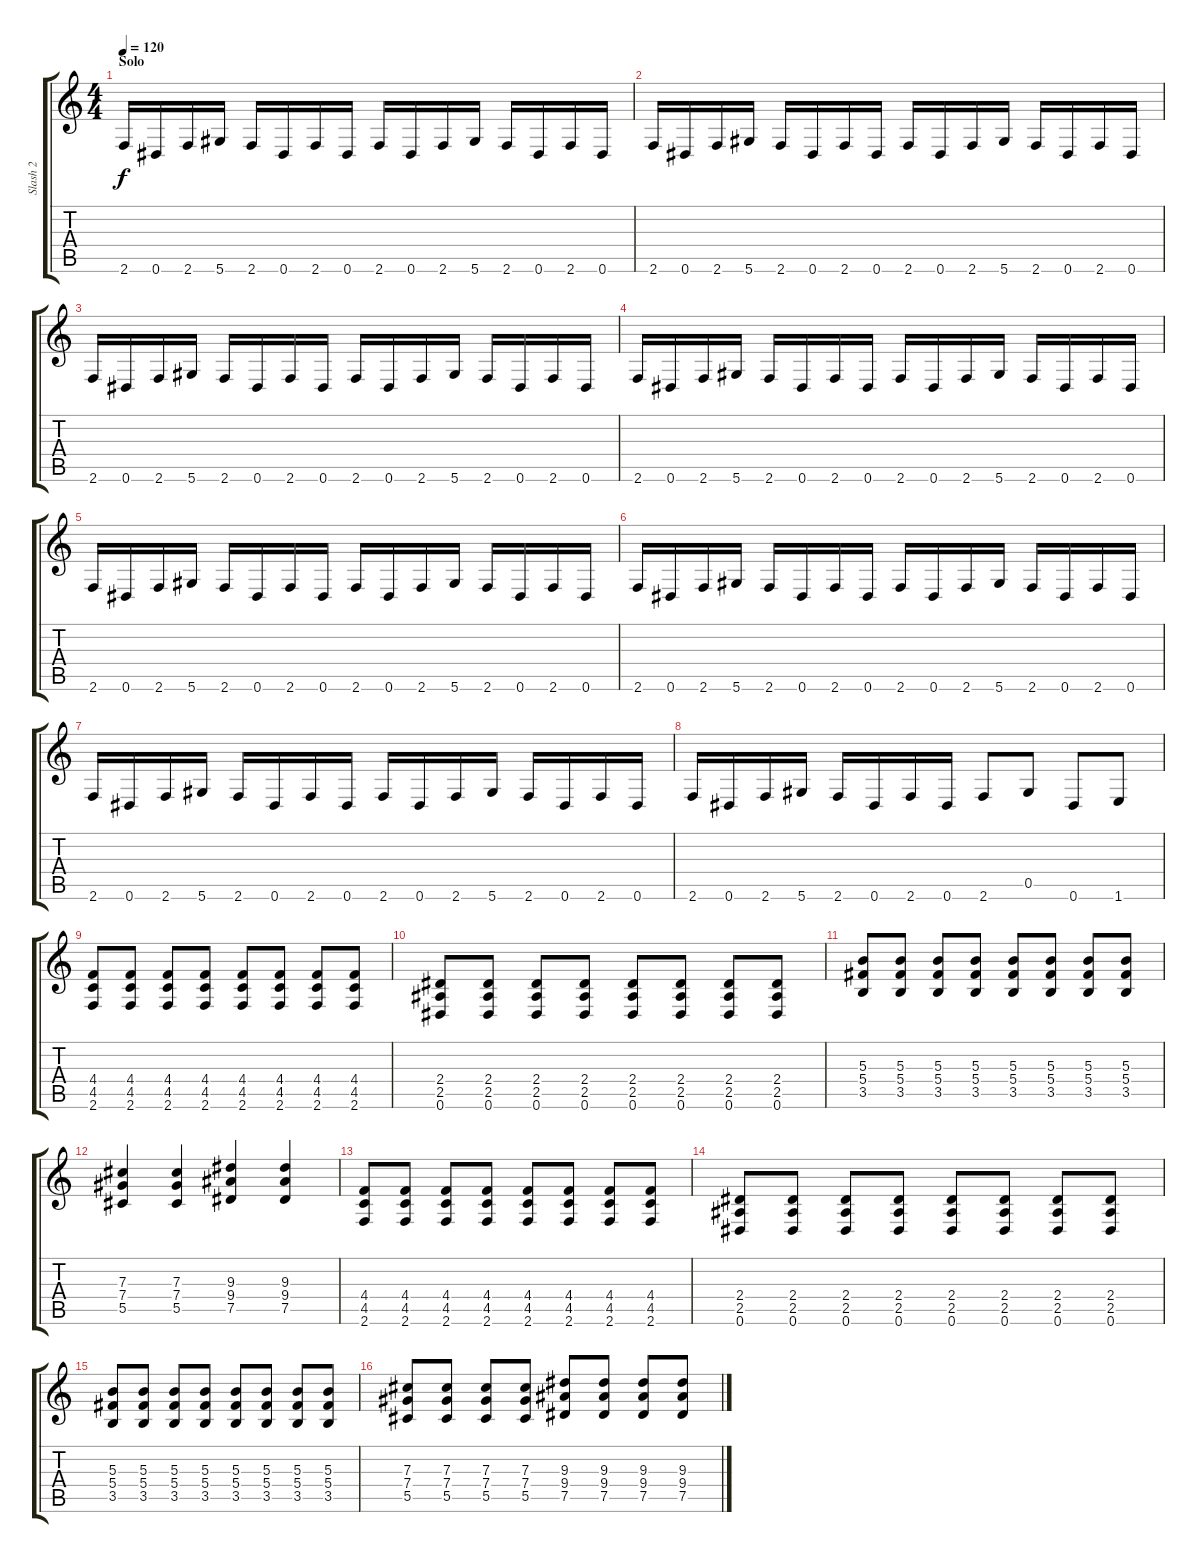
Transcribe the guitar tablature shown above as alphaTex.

\track ("Slash 2" "Slash 2") {instrument distortionguitar}
\staff {score tabs}
\tuning (Eb4 Bb3 Gb3 Db3 Ab2 Eb2) {hide}
\ts (4 4)
\section ("" "Solo")
\tempo 120
\clef g2
\ks c
2.6.16{dy f} 0.6.16 2.6.16 5.6.16 2.6.16 0.6.16 2.6.16 0.6.16 2.6.16 0.6.16 2.6.16 5.6.16 2.6.16 0.6.16 2.6.16 0.6.16 |
2.6.16 0.6.16 2.6.16 5.6.16 2.6.16 0.6.16 2.6.16 0.6.16 2.6.16 0.6.16 2.6.16 5.6.16 2.6.16 0.6.16 2.6.16 0.6.16 |
2.6.16 0.6.16 2.6.16 5.6.16 2.6.16 0.6.16 2.6.16 0.6.16 2.6.16 0.6.16 2.6.16 5.6.16 2.6.16 0.6.16 2.6.16 0.6.16 |
2.6.16 0.6.16 2.6.16 5.6.16 2.6.16 0.6.16 2.6.16 0.6.16 2.6.16 0.6.16 2.6.16 5.6.16 2.6.16 0.6.16 2.6.16 0.6.16 |
2.6.16 0.6.16 2.6.16 5.6.16 2.6.16 0.6.16 2.6.16 0.6.16 2.6.16 0.6.16 2.6.16 5.6.16 2.6.16 0.6.16 2.6.16 0.6.16 |
2.6.16 0.6.16 2.6.16 5.6.16 2.6.16 0.6.16 2.6.16 0.6.16 2.6.16 0.6.16 2.6.16 5.6.16 2.6.16 0.6.16 2.6.16 0.6.16 |
2.6.16 0.6.16 2.6.16 5.6.16 2.6.16 0.6.16 2.6.16 0.6.16 2.6.16 0.6.16 2.6.16 5.6.16 2.6.16 0.6.16 2.6.16 0.6.16 |
2.6.16 0.6.16 2.6.16 5.6.16 2.6.16 0.6.16 2.6.16 0.6.16 2.6.8 0.5.8 0.6.8 1.6.8 |
(4.4 4.5 2.6).8 (4.4 4.5 2.6).8 (4.4 4.5 2.6).8 (4.4 4.5 2.6).8 (4.4 4.5 2.6).8 (4.4 4.5 2.6).8 (4.4 4.5 2.6).8 (4.4 4.5 2.6).8 |
(2.4 2.5 0.6).8 (2.4 2.5 0.6).8 (2.4 2.5 0.6).8 (2.4 2.5 0.6).8 (2.4 2.5 0.6).8 (2.4 2.5 0.6).8 (2.4 2.5 0.6).8 (2.4 2.5 0.6).8 |
(5.3 5.4 3.5).8 (5.3 5.4 3.5).8 (5.3 5.4 3.5).8 (5.3 5.4 3.5).8 (5.3 5.4 3.5).8 (5.3 5.4 3.5).8 (5.3 5.4 3.5).8 (5.3 5.4 3.5).8 |
(7.3 7.4 5.5).4 (7.3 7.4 5.5).4 (9.3 9.4 7.5).4 (9.3 9.4 7.5).4 |
(4.4 4.5 2.6).8 (4.4 4.5 2.6).8 (4.4 4.5 2.6).8 (4.4 4.5 2.6).8 (4.4 4.5 2.6).8 (4.4 4.5 2.6).8 (4.4 4.5 2.6).8 (4.4 4.5 2.6).8 |
(2.4 2.5 0.6).8 (2.4 2.5 0.6).8 (2.4 2.5 0.6).8 (2.4 2.5 0.6).8 (2.4 2.5 0.6).8 (2.4 2.5 0.6).8 (2.4 2.5 0.6).8 (2.4 2.5 0.6).8 |
(5.3 5.4 3.5).8 (5.3 5.4 3.5).8 (5.3 5.4 3.5).8 (5.3 5.4 3.5).8 (5.3 5.4 3.5).8 (5.3 5.4 3.5).8 (5.3 5.4 3.5).8 (5.3 5.4 3.5).8 |
(7.3 7.4 5.5).8 (7.3 7.4 5.5).8 (7.3 7.4 5.5).8 (7.3 7.4 5.5).8 (9.3 9.4 7.5).8 (9.3 9.4 7.5).8 (9.3 9.4 7.5).8 (9.3 9.4 7.5).8
